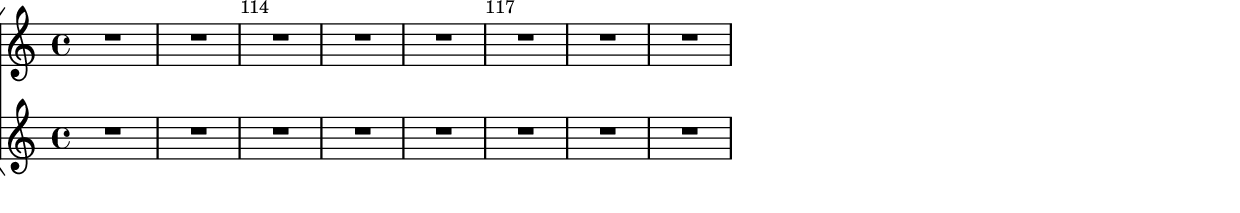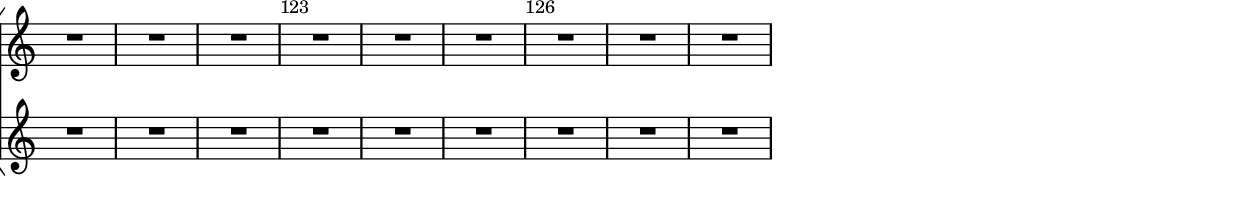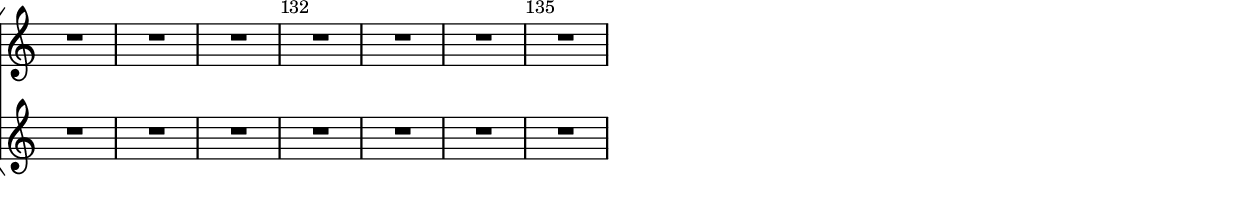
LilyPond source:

%% Generated by lilypond-book
%% Options: [exampleindent=10.16\mm,indent=0\mm,line-width=160\mm]
\include "lilypond-book-preamble.ly"


% ****************************************************************
% Start cut-&-pastable-section
% ****************************************************************

#(ly:set-option 'eps-box-padding 3.000000)



\paper {
  indent = 0\mm
  line-width = 160\mm
  % offset the left padding, also add 1mm as lilypond creates cropped
  % images with a little space on the right
  line-width = #(- line-width (* mm  3.000000) (* mm 1))
}

\layout {
  
}




% ****************************************************************
% ly snippet:
% ****************************************************************
\sourcefilename "snippets/consistently-left-aligned-bar-numbers.ly"
\sourcefileline 0
%% DO NOT EDIT this file manually; it was automatically
%% generated from the LilyPond Snippet Repository
%% (http://lsr.di.unimi.it).
%%
%% Make any changes in the LSR itself, or in
%% `Documentation/snippets/new/`, then run
%% `scripts/auxiliar/makelsr.pl`.
%%
%% This file is in the public domain.

\version "2.23.13"

\header {
%% Translation of GIT committish: a8a85e19654e46d725563e6deba44083ef137a2c
  texidocja = "
小節番号が左揃えされている場合、譜のブラケットと重なってしまうかもしれません。@c
このスニペットは、改行後の小節番号のみ右揃えのままにすることでそれを@c
解決しています。
"
  doctitleja = "小節番号を衝突を避けながら左揃えする"

%% Translation of GIT committish: a3fd5364fc4f247579da0ed2bfea887ab37285c6
  texidocfr = "
L'alignement des numéros de mesure par la gauche peut générer des
problèmes de chevauchement, notamment avec les crochets de regroupement
de portées.

L'exemple ci-dessous offre une solution en alignant par la droite le
numéro de la mesure suivant un saut de ligne.
"

  doctitlefr = "Adaptation de l'alignement des numéros de mesure"

%% Translation of GIT committish: 8ffecf6be17c6ec2ff87cf31873121a8cce29b09
  texidoces = "
Cuando se alinean los números de compás, pueden aparecer problemas de
superposición con los corchetes de sistema.  Este fragmento de código
lo resuelve dejando alineados a la derecha los números de compás
después de un salto de línea.

"
  doctitlees = "Números de compás alineados a la izquierda de forma consistente"

%% Translation of GIT committish: 8ffecf6be17c6ec2ff87cf31873121a8cce29b09
  texidocca = "
Quan s'alinien els números de compàs, poden aparèixer problemes de
superposició amb les claus de sistema.  Aquest fragment de codi ho
resoleu deixant alineats a la dreta els números de compàs després
d'un salt de línia.

"
  doctitleca = "Números de compàs alineats a l'esquerra de forma consistent"


  lsrtags = "rhythms"

  texidoc = "
When left aligning bar numbers, overlapping problems may occur with
Staves brackets.

The snippet solves this by keeping right aligned the first bar number
following line breaks.
"

  doctitle = "Consistently left aligned bar numbers"
} % begin verbatim


consistentlyLeftAlignedBarNumbers = {
  \override Score.BarNumber.break-visibility = #end-of-line-invisible
  \override Score.BarNumber.self-alignment-X =
    #(lambda (grob)
       (let ((break-dir (ly:item-break-dir grob)))
         (if (= break-dir RIGHT) RIGHT LEFT)))
}

\new ChoirStaff <<
  \new Staff {
    \relative c' {
      \set Score.barNumberVisibility = #(every-nth-bar-number-visible 3)
      \bar ""
      \consistentlyLeftAlignedBarNumbers

      \set Score.currentBarNumber = #112
      \repeat unfold 8 { R1 }
      \break
      \repeat unfold 9 { R1 }
      \break
      \repeat unfold 7 { R1 }
    }
  }
  \new Staff {
    \relative c' {
      \repeat unfold 24 { R1 }
    }
  }
>>

\layout {
  indent = #0
  ragged-right = ##t
  ragged-last = ##t
}



% ****************************************************************
% end ly snippet
% ****************************************************************
